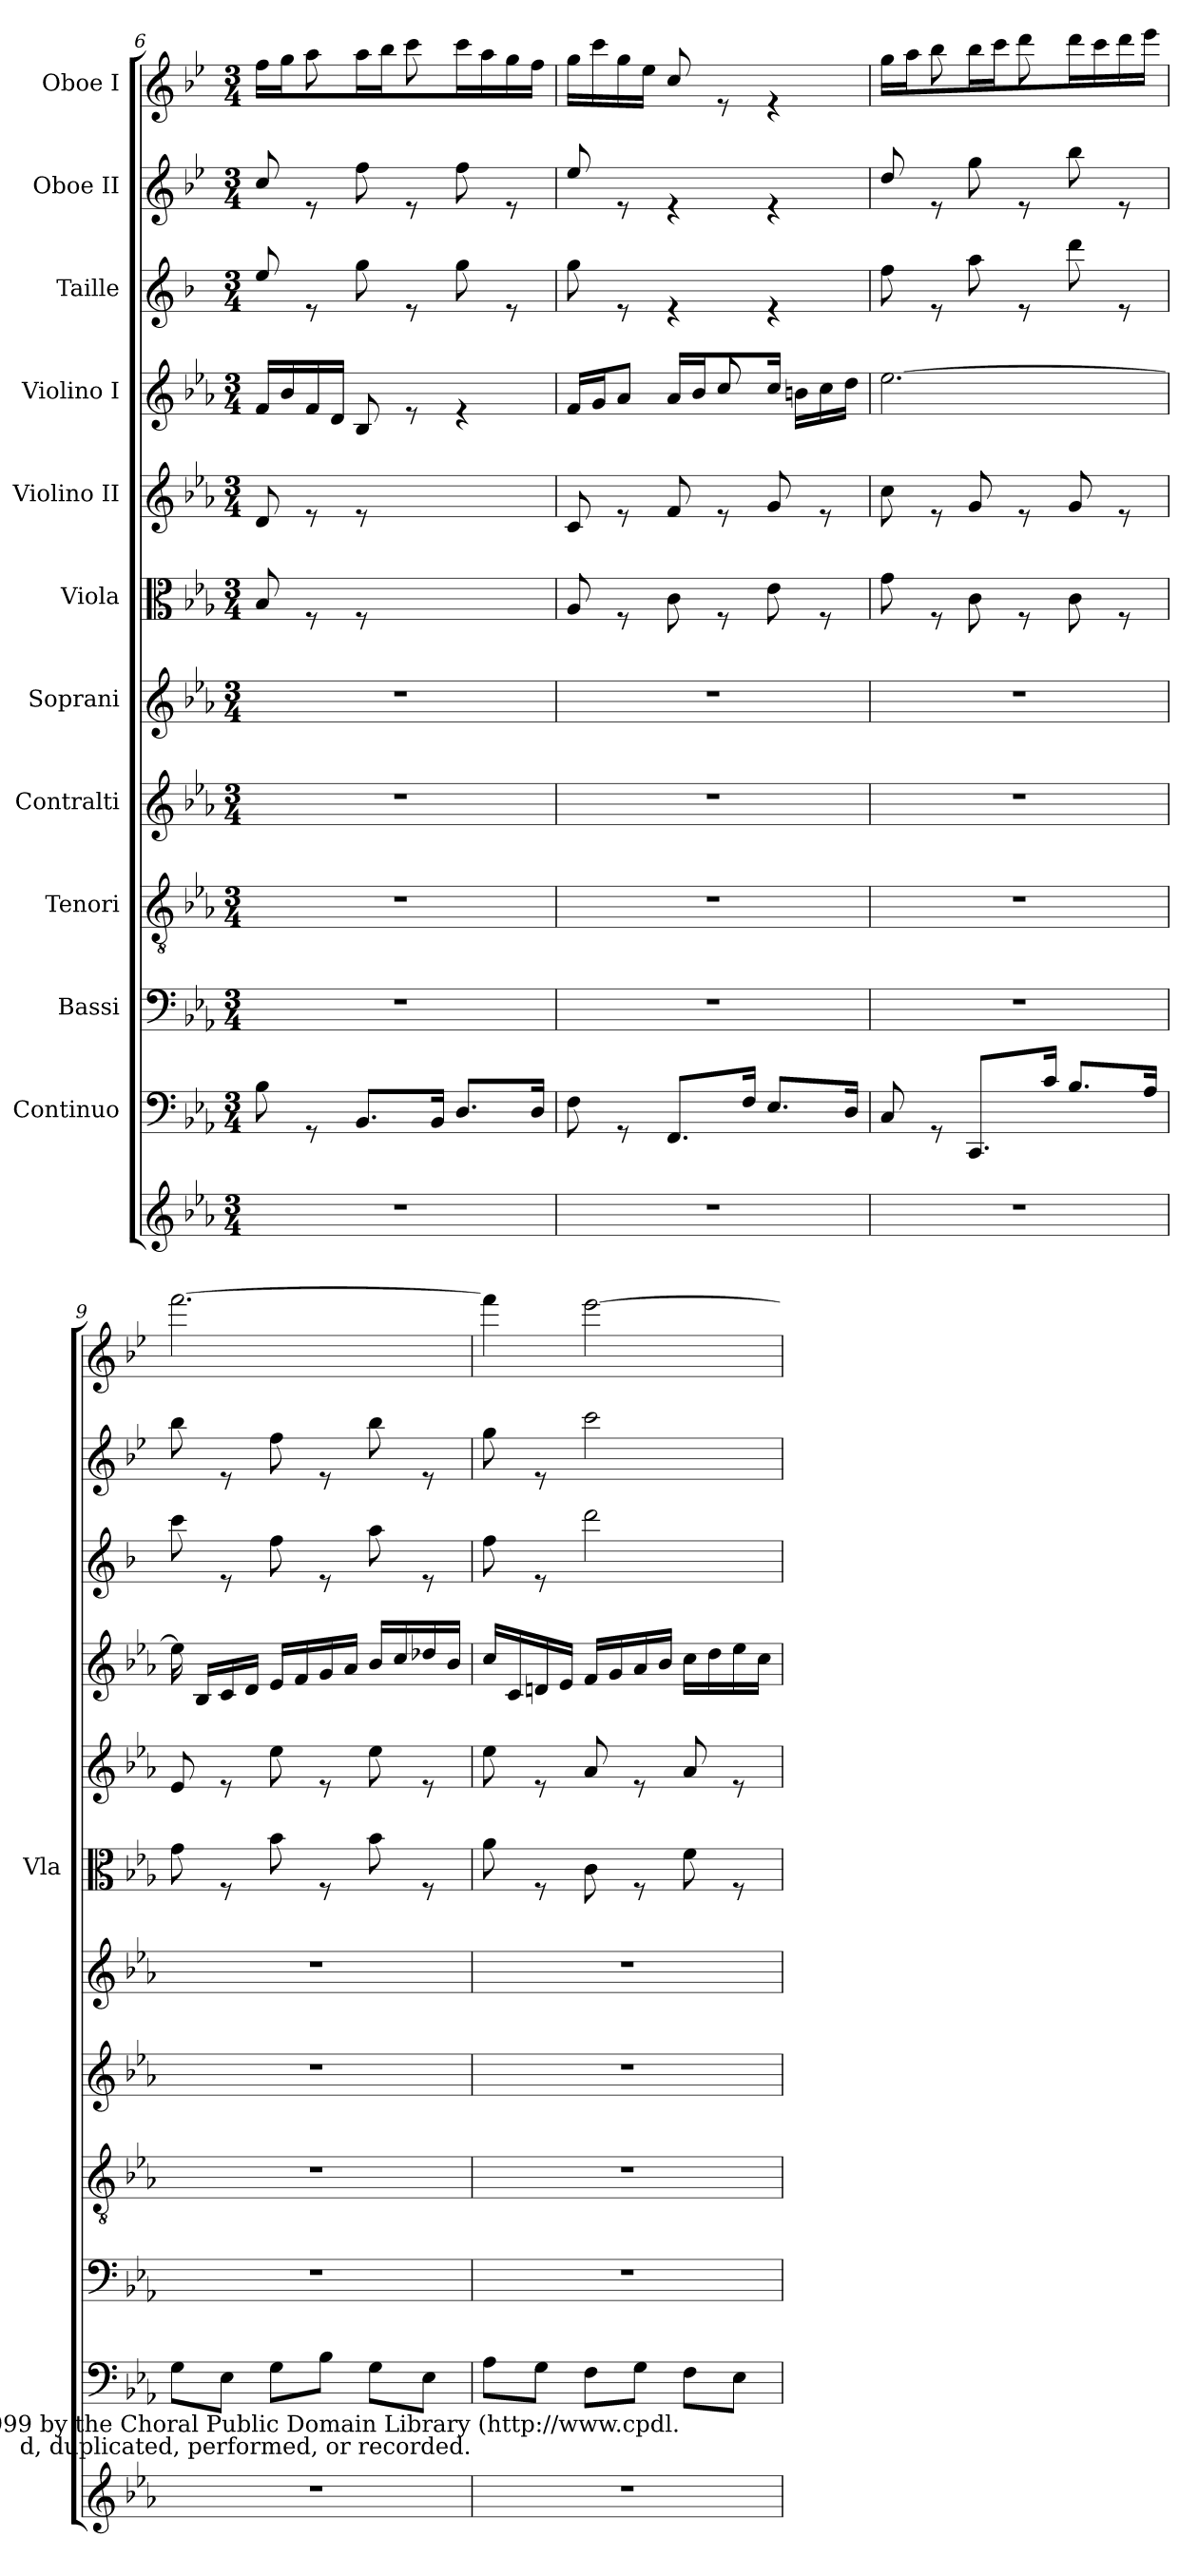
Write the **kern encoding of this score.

**kern	**kern	**kern	**kern	**kern	**kern	**kern	**kern	**kern	**kern	**kern	**kern
*part12	*part11	*part10	*part9	*part8	*part7	*part6	*part5	*part4	*part3	*part2	*part1
*staff12	*staff11	*staff10	*staff9	*staff8	*staff7	*staff6	*staff5	*staff4	*staff3	*staff2	*staff1
*	*I"Continuo	*I"Bassi	*I"Tenori	*I"Contralti	*I"Soprani	*I"Viola	*I"Violino II	*I"Violino I	*I"Taille	*I"Oboe II	*I"Oboe I
*	*	*	*	*	*	*I'Vla	*	*	*	*	*
!!LO:LB:g=z
*clefG2	*clefF4	*clefF4	*clefGv2	*clefG2	*clefG2	*clefC3	*clefG2	*clefG2	*clefG2	*clefG2	*clefG2
*	*	*	*	*	*	*	*	*	*ITrd4c7	*ITrd4c7	*ITrd4c7
*k[b-e-a-]	*k[b-e-a-]	*k[b-e-a-]	*k[b-e-a-]	*k[b-e-a-]	*k[b-e-a-]	*k[b-e-a-]	*k[b-e-a-]	*k[b-e-a-]	*k[b-e-]	*k[b-e-a-]	*k[b-e-a-]
*E-:	*E-:	*E-:	*E-:	*E-:	*E-:	*E-:	*E-:	*E-:	*B-:	*E-:	*E-:
*M3/4	*M3/4	*M3/4	*M3/4	*M3/4	*M3/4	*M3/4	*M3/4	*M3/4	*M3/4	*M3/4	*M3/4
=6	=6	=6	=6	=6	=6	=6	=6	=6	=6	=6	=6
*	*	*	*	*	*	*	*	*	*	*	*^
2.r	8B-\	2.r	2.r	2.r	2.r	8B-/	8d/	16f/LL	8a/	8f/	16b-\LL	8ryy
.	.	.	.	.	.	.	.	16b-/	.	.	16cc\	.
.	8rGG	.	.	.	.	8rF	8re	16f/	8re	8re	8ryy	8dd\
.	.	.	.	.	.	.	.	16d/JJ	.	.	.	.
.	8.BB-/L	.	.	.	.	8rF	8re	8B-/	8cc\	8b-\	16dd\	8ryy
.	.	.	.	.	.	.	.	.	.	.	16ee-\	.
.	.	.	.	.	.	4.ryy	4.ryy	8re	8re	8re	8ryy	8ff\
.	16BB-/Jk	.	.	.	.	.	.	.	.	.	.	.
.	8.D/L	.	.	.	.	.	.	4re	8cc\	8b-\	16ff\	4ryy
.	.	.	.	.	.	.	.	.	.	.	16dd\	.
.	.	.	.	.	.	.	.	.	8re	8re	16cc\	.
.	16D/Jk	.	.	.	.	.	.	.	.	.	16b-\JJ	.
*	*	*	*	*	*	*	*	*	*	*	*v	*v
!!LO:LB:g=z
=7	=7	=7	=7	=7	=7	=7	=7	=7	=7	=7	=7
*	*	*	*	*	*	*	*	*^	*	*	*
2.r	8F\	2.r	2.r	2.r	2.r	8A-/	8c/	16f/LL	4.ryy	8cc\	8a-/	16cc\LL
.	.	.	.	.	.	.	.	16g/J	.	.	.	16ff\
.	8rGG	.	.	.	.	8rF	8re	8a-/J	.	8re	8re	16cc\
.	.	.	.	.	.	.	.	.	.	.	.	16a-\JJ
.	8.FF/L	.	.	.	.	8c\	8f/	16a-/LL	.	4re	4re	8f/
.	.	.	.	.	.	.	.	16b-/	.	.	.	.
.	.	.	.	.	.	8rF	8re	8ryy	8cc/	.	.	8re
.	16F/Jk	.	.	.	.	.	.	.	.	.	.	.
.	8.E-/L	.	.	.	.	8e-\	8g/	16cc/JJ	16ryy	4re	4re	4re
.	.	.	.	.	.	.	.	8.ryy	16bn\LL	.	.	.
.	.	.	.	.	.	8rF	8re	.	16cc\	.	.	.
.	16D/Jk	.	.	.	.	.	.	.	16dd\JJ	.	.	.
*	*	*	*	*	*	*	*	*v	*v	*	*	*
=8	=8	=8	=8	=8	=8	=8	=8	=8	=8	=8	=8
*	*	*	*	*	*	*	*	*	*	*	*^
2.r	8C/	2.r	2.r	2.r	2.r	8g\	8cc\	[>2.ee-\	8b-\	8g/	16cc\LL	8ryy
.	.	.	.	.	.	.	.	.	.	.	16dd\	.
.	8rGG	.	.	.	.	8rF	8re	.	8re	8re	8ryy	8ee-\
.	8.CC/L	.	.	.	.	8c\	8g/	.	8dd\	8cc\	16ee-\	8ryy
.	.	.	.	.	.	.	.	.	.	.	16ff\	.
.	.	.	.	.	.	8rF	8re	.	8re	8re	8ryy	8gg\
.	16c/Jk	.	.	.	.	.	.	.	.	.	.	.
.	8.B-/L	.	.	.	.	8c\	8g/	.	8gg\	8ee-\	16gg\	4ryy
.	.	.	.	.	.	.	.	.	.	.	16ff\	.
.	.	.	.	.	.	8rF	8re	.	8re	8re	16gg\	.
.	16A-/Jk	.	.	.	.	.	.	.	.	.	16aa-\JJ	.
*	*	*	*	*	*	*	*	*	*	*	*v	*v
=9	=9	=9	=9	=9	=9	=9	=9	=9	=9	=9	=9
*	*^	*	*	*	*	*	*	*^	*	*	*
2.r	8G\L	8.ryy	2.r	2.r	2.r	2.r	8g\	8e-/	16ee-\]	16ryy	8ff\	8ee-\	[>2.bb-\
.	.	.	.	.	.	.	.	.	4..ryy	16B-/LL	.	.	.
.	8E-\J	.	.	.	.	.	8rF	8re	.	16c/	8re	8re	.
!	!	!LO:TX:b:cj:t=Copyright (c) 1999 by the Choral Public Domain Library (http&colon;//www.cpdl.\nd, duplicated, performed, or recorded.	!	!	!	!	!	!	!	!	!	!	!
.	.	2ryy	.	.	.	.	.	.	.	16d/JJ	.	.	.
.	8G\L	.	.	.	.	.	8b-\	8ee-\	.	16e-/LL	8b-\	8b-\	.
.	.	.	.	.	.	.	.	.	.	16f/	.	.	.
.	8B-\J	.	.	.	.	.	8rF	8re	.	16g/	8re	8re	.
.	.	.	.	.	.	.	.	.	.	16a-/JJ	.	.	.
.	8G\L	.	.	.	.	.	8b-\	8ee-\	16b-/LL	4ryy	8dd\	8ee-\	.
.	.	.	.	.	.	.	.	.	16cc/	.	.	.	.
.	8E-\J	.	.	.	.	.	8rF	8re	16dd-X/	.	8re	8re	.
.	.	16ryy	.	.	.	.	.	.	16b-/JJ	.	.	.	.
*	*v	*v	*	*	*	*	*	*	*v	*v	*	*	*
=10	=10	=10	=10	=10	=10	=10	=10	=10	=10	=10	=10
2.r	8A-\L	2.r	2.r	2.r	2.r	8a-\	8ee-\	16cc/LL	8b-\	8cc\	4bb-\]
.	.	.	.	.	.	.	.	16c/	.	.	.
.	8G\J	.	.	.	.	8rF	8re	16dni/	8re	8re	.
.	.	.	.	.	.	.	.	16e-/JJ	.	.	.
.	8F\L	.	.	.	.	8c\	8a-/	16f/LL	2gg\	2ff\	[>2aa-\
.	.	.	.	.	.	.	.	16g/	.	.	.
.	8G\J	.	.	.	.	8rF	8re	16a-/	.	.	.
.	.	.	.	.	.	.	.	16b-/JJ	.	.	.
.	8F\L	.	.	.	.	8f\	8a-/	16cc\LL	.	.	.
.	.	.	.	.	.	.	.	16dd\	.	.	.
.	8E-\J	.	.	.	.	8rF	8re	16ee-\	.	.	.
.	.	.	.	.	.	.	.	16cc\JJ	.	.	.
=	=	=	=	=	=	=	=	=	=	=	=
*-	*-	*-	*-	*-	*-	*-	*-	*-	*-	*-	*-
